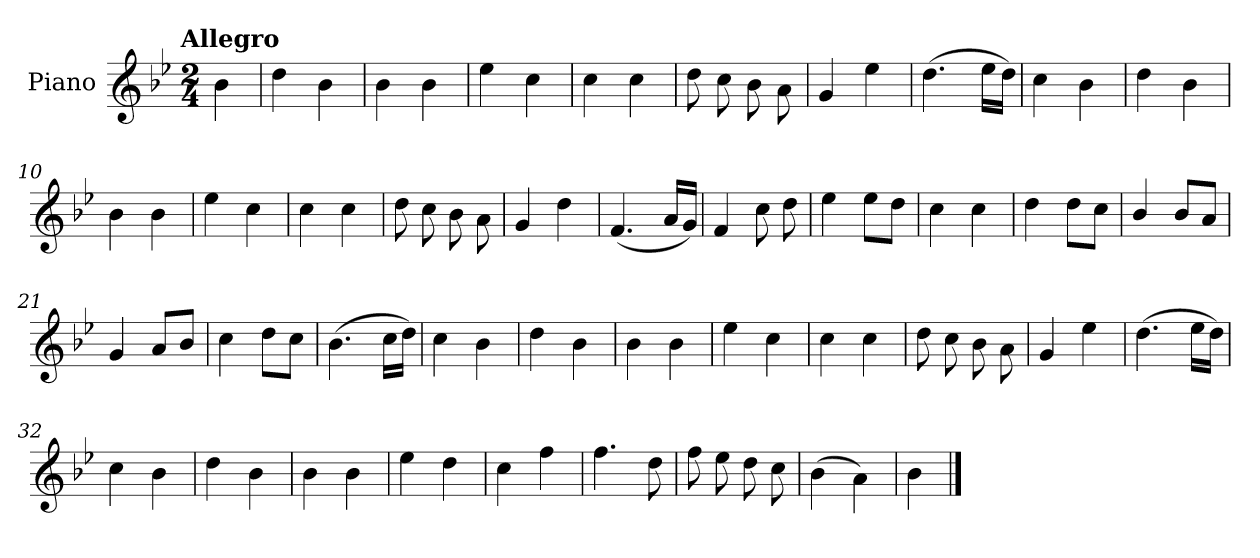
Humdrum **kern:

**kern
*part1
*staff1
*I"Piano
*I'Pno.
*clefG2
*k[b-e-]
!!LO:TX:omd:t=Allegro
*M2/4
*MM144
=
4b-\
=1
4dd\
4b-\
=2
4b-\
4b-\
=3
4ee-\
4cc\
=4
4cc\
4cc\
=5
8dd\
8cc\
8b-\
8a\
=6
4g/
4ee-\
!!LO:LB:g=z
=7
(>4.dd\
16ee-\LL
16dd\JJ)
=8
4cc\
4b-\
=9
4dd\
4b-\
=10
4b-\
4b-\
=11
4ee-\
4cc\
=12
4cc\
4cc\
=13
8dd\
8cc\
8b-\
8a\
=14
4g/
4dd\
=15
(<4.f/
16a/LL
16g/JJ)
!!LO:LB:g=z
=16
4f/
8cc\
8dd\
=17
4ee-\
8ee-\L
8dd\J
=18
4cc\
4cc\
=19
4dd\
8dd\L
8cc\J
=20
4b-/
8b-/L
8a/J
=21
4g/
8a/L
8b-/J
=22
4cc\
8dd\L
8cc\J
=23
(>4.b-\
16cc\LL
16dd\JJ)
=24
4cc\
4b-\
!!LO:LB:g=z
=25
4dd\
4b-\
=26
4b-\
4b-\
=27
4ee-\
4cc\
=28
4cc\
4cc\
=29
8dd\
8cc\
8b-\
8a\
=30
4g/
4ee-\
=31
(>4.dd\
16ee-\LL
16dd\JJ)
=32
4cc\
4b-\
=33
4dd\
4b-\
!!LO:LB:g=z
=34
4b-\
4b-\
=35
4ee-\
4dd\
=36
4cc\
4ff\
=37
4.ff\
8dd\
=38
8ff\
8ee-\
8dd\
8cc\
=39
(>4b-\
4a\)
=40
4b-\
==
*-
